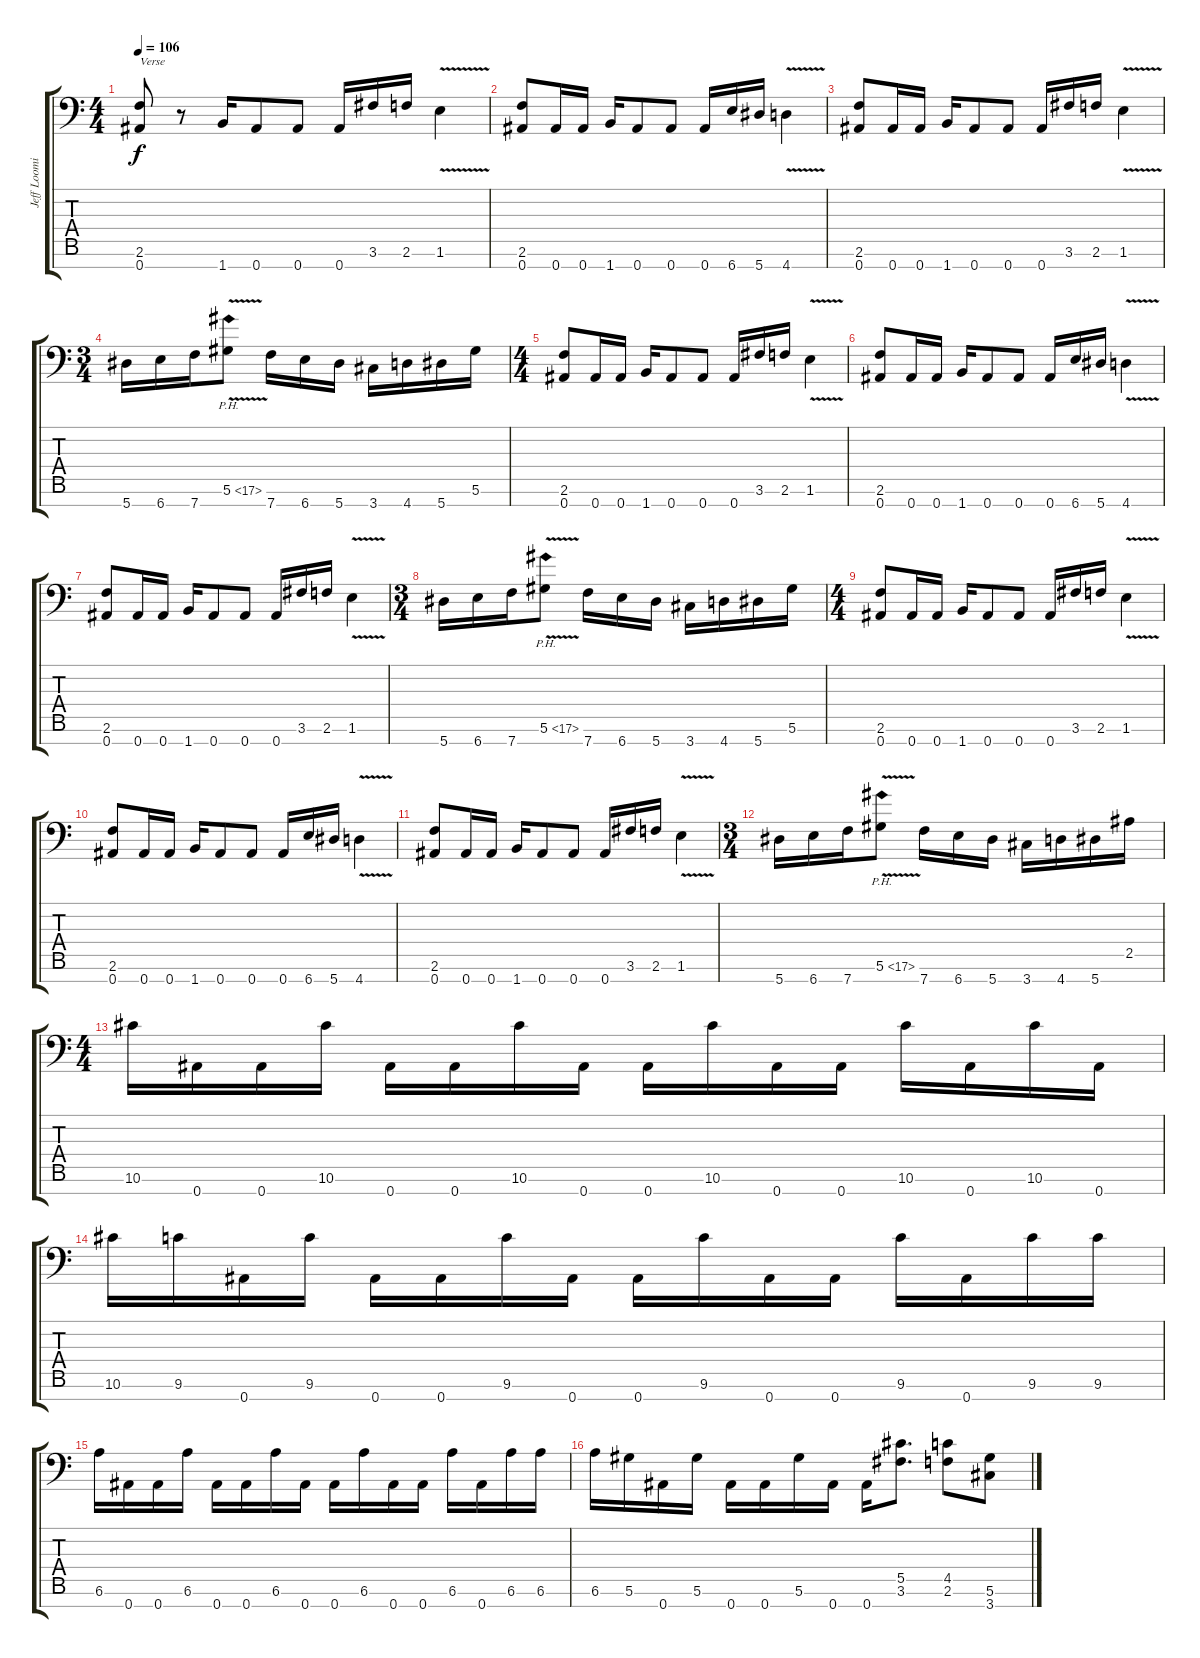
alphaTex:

\track ("Jeff Loomis" "Jeff Loomi") {instrument distortionguitar}
\staff {score tabs}
\tuning (Eb4 Bb3 Gb3 Db3 Ab2 Eb2 Bb1) {hide}
\ts (4 4)
\tempo 106
\clef f4
\ks c
(2.6 0.7).8{txt "Verse" dy f} r.8 1.7.16 0.7.8 0.7.8 0.7.16 3.6.16 2.6.16 1.6{v}.4 |
(2.6 0.7).8 0.7.16 0.7.16 1.7.16 0.7.8 0.7.8 0.7.16 6.7.16 5.7.16 4.7{v}.4 |
(2.6 0.7).8 0.7.16 0.7.16 1.7.16 0.7.8 0.7.8 0.7.16 3.6.16 2.6.16 1.6{v}.4 |
\ts (3 4)
5.7.16 6.7.16 7.7.16 5.6{ph 12 v}.8 7.7.16 6.7.16 5.7.16 3.7.16 4.7.16 5.7.16 5.6.16 |
\ts (4 4)
(2.6 0.7).8 0.7.16 0.7.16 1.7.16 0.7.8 0.7.8 0.7.16 3.6.16 2.6.16 1.6{v}.4 |
(2.6 0.7).8 0.7.16 0.7.16 1.7.16 0.7.8 0.7.8 0.7.16 6.7.16 5.7.16 4.7{v}.4 |
(2.6 0.7).8 0.7.16 0.7.16 1.7.16 0.7.8 0.7.8 0.7.16 3.6.16 2.6.16 1.6{v}.4 |
\ts (3 4)
5.7.16 6.7.16 7.7.16 5.6{ph 12 v}.8 7.7.16 6.7.16 5.7.16 3.7.16 4.7.16 5.7.16 5.6.16 |
\ts (4 4)
(2.6 0.7).8 0.7.16 0.7.16 1.7.16 0.7.8 0.7.8 0.7.16 3.6.16 2.6.16 1.6{v}.4 |
(2.6 0.7).8 0.7.16 0.7.16 1.7.16 0.7.8 0.7.8 0.7.16 6.7.16 5.7.16 4.7{v}.4 |
(2.6 0.7).8 0.7.16 0.7.16 1.7.16 0.7.8 0.7.8 0.7.16 3.6.16 2.6.16 1.6{v}.4 |
\ts (3 4)
5.7.16 6.7.16 7.7.16 5.6{ph 12 v}.8 7.7.16 6.7.16 5.7.16 3.7.16 4.7.16 5.7.16 2.5.16 |
\ts (4 4)
10.6.16 0.7.16 0.7.16 10.6.16 0.7.16 0.7.16 10.6.16 0.7.16 0.7.16 10.6.16 0.7.16 0.7.16 10.6.16 0.7.16 10.6.16 0.7.16 |
10.6.16 9.6.16 0.7.16 9.6.16 0.7.16 0.7.16 9.6.16 0.7.16 0.7.16 9.6.16 0.7.16 0.7.16 9.6.16 0.7.16 9.6.16 9.6.16 |
6.6.16 0.7.16 0.7.16 6.6.16 0.7.16 0.7.16 6.6.16 0.7.16 0.7.16 6.6.16 0.7.16 0.7.16 6.6.16 0.7.16 6.6.16 6.6.16 |
6.6.16 5.6.16 0.7.16 5.6.16 0.7.16 0.7.16 5.6.16 0.7.16 0.7.16 (5.5 3.6).8{d} (4.5 2.6).8 (5.6 3.7).8
